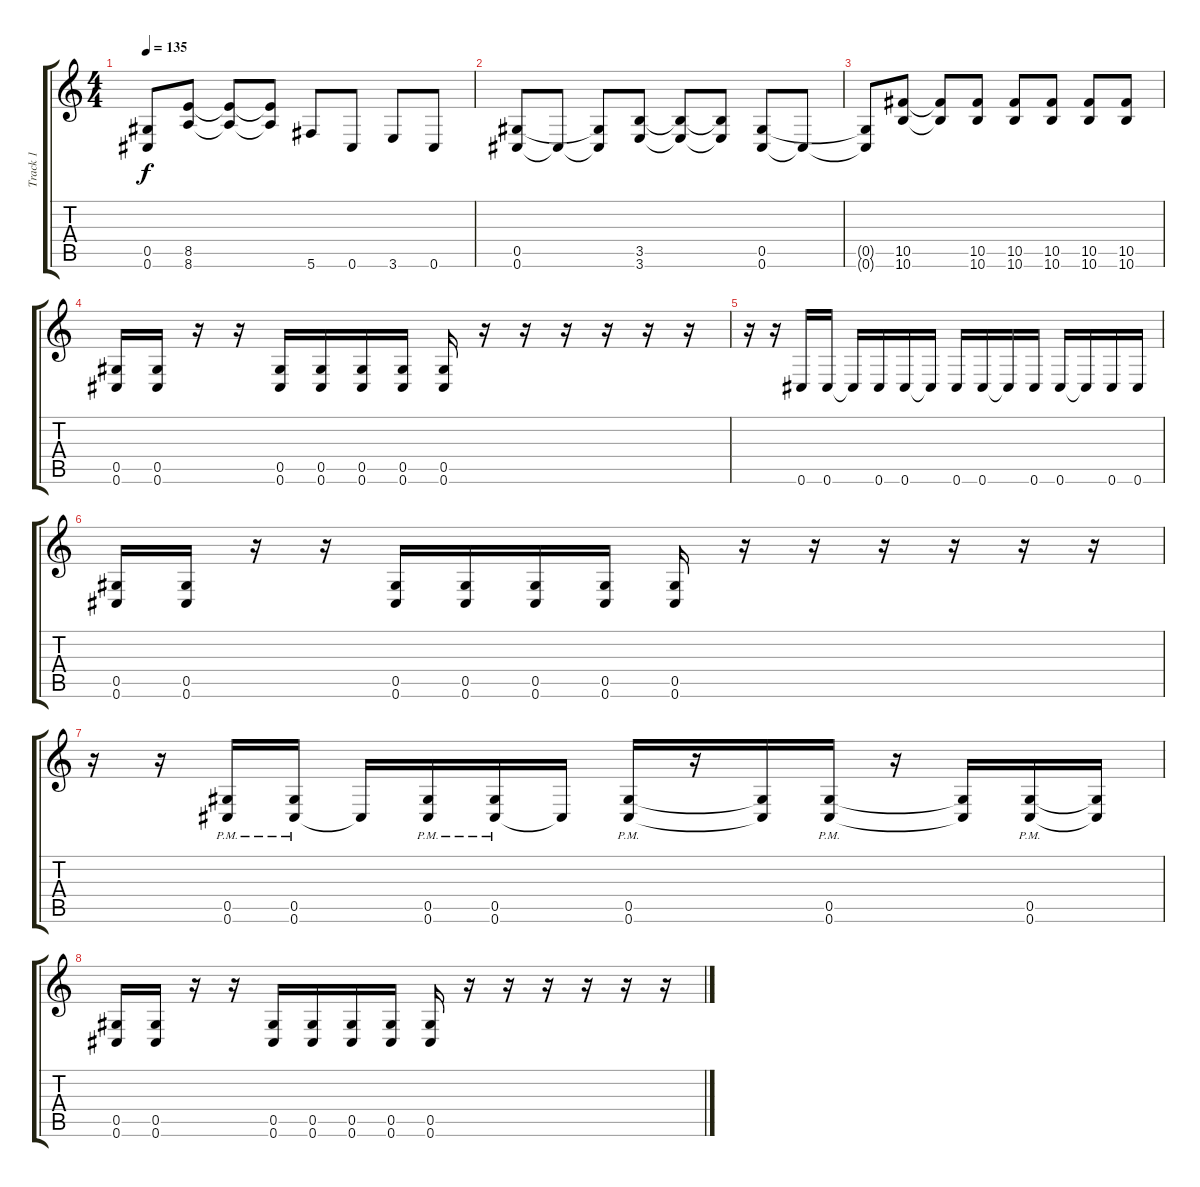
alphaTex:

\track ("Track 1" "Track 1") {instrument distortionguitar}
\staff {score tabs}
\tuning (Eb4 Bb3 Gb3 Db3 Ab2 Db2) {hide}
\ts (4 4)
\tempo 135
\clef g2
\ks c
(0.5{t} 0.6{t}).8{dy f} (8.5 8.6).8 (8.5{t} 8.6{t}).8 (8.5{t} 8.6{t}).8 5.6.8 0.6.8 3.6.8 0.6.8 |
(0.5 0.6).8 0.6{t}.8 (0.5{t} 0.6{t}).8 (3.5 3.6).8 (3.5{t} 3.6{t}).8 (3.5{t} 3.6{t}).8 (0.5 0.6).8 0.6{t}.8 |
(0.5{t} 0.6{t}).8 (10.5 10.6).8 (10.5{t} 10.6{t}).8 (10.5 10.6).8 (10.5 10.6).8 (10.5 10.6).8 (10.5 10.6).8 (10.5 10.6).8 |
(0.5 0.6).16 (0.5 0.6).16 r.16 r.16 (0.5 0.6).16 (0.5 0.6).16 (0.5 0.6).16 (0.5 0.6).16 (0.5 0.6).16 r.16 r.16 r.16 r.16 r.16 r.16 |
r.16 r.16 0.6.16 0.6.16 0.6{t}.16 0.6.16 0.6.16 0.6{t}.16 0.6.16 0.6.16 0.6{t}.16 0.6.16 0.6.16 0.6{t}.16 0.6.16 0.6.16 |
(0.5 0.6).16 (0.5 0.6).16 r.16 r.16 (0.5 0.6).16 (0.5 0.6).16 (0.5 0.6).16 (0.5 0.6).16 (0.5 0.6).16 r.16 r.16 r.16 r.16 r.16 r.16 |
r.16 r.16 (0.5{pm} 0.6{pm}).16 (0.5{pm} 0.6{pm}).16 0.6{t}.16 (0.5{pm} 0.6{pm}).16 (0.5{pm} 0.6{pm}).16 0.6{t}.16 (0.5{pm} 0.6{pm}).16 r.16 (0.5{t} 0.6{t}).16 (0.5{pm} 0.6{pm}).16 r.16 (0.5{t} 0.6{t}).16 (0.5{pm} 0.6{pm}).16 (0.5{t} 0.6{t}).16 |
(0.5 0.6).16 (0.5 0.6).16 r.16 r.16 (0.5 0.6).16 (0.5 0.6).16 (0.5 0.6).16 (0.5 0.6).16 (0.5 0.6).16 r.16 r.16 r.16 r.16 r.16 r.16
